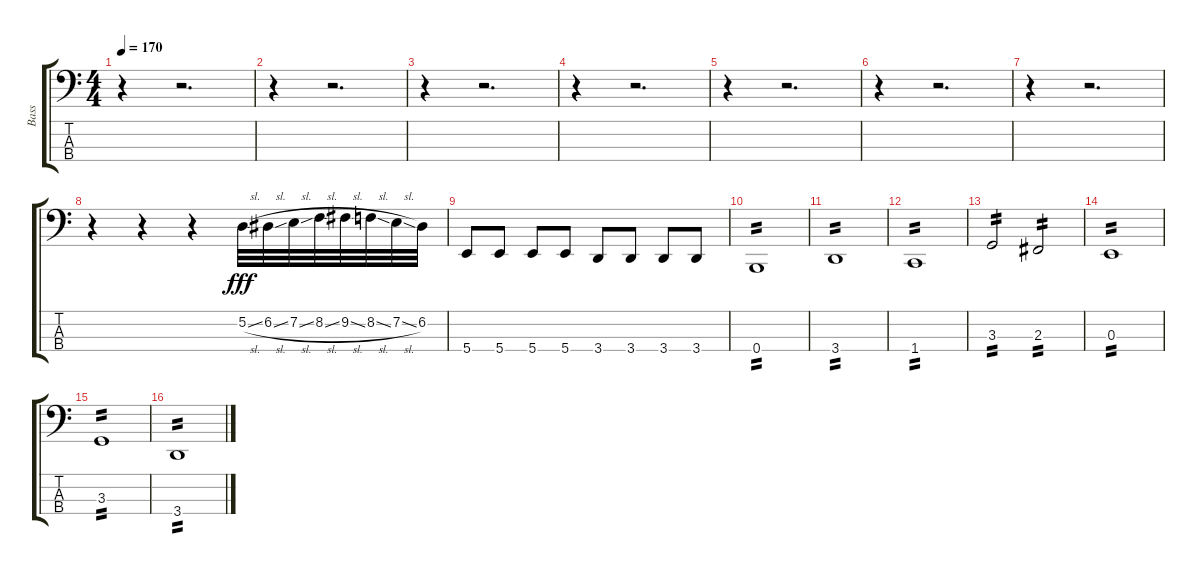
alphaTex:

\track ("Bass" "Bass") {instrument electricbassfinger}
\staff {score tabs}
\tuning (D2 A1 E1 B0) {hide}
\ts (4 4)
\tempo 170
\clef f4
\ks c
r.4{dy fff instrument electricbassfinger} r.2{d} |
r.4 r.2{d} |
r.4 r.2{d} |
r.4 r.2{d} |
r.4 r.2{d} |
r.4 r.2{d} |
r.4 r.2{d} |
r.4 r.4 r.4 5.2{sl}.32 6.2{sl}.32 7.2{sl}.32 8.2{sl}.32 9.2{sl}.32 8.2{sl}.32 7.2{sl}.32 6.2.32 |
5.4.8 5.4.8 5.4.8 5.4.8 3.4.8 3.4.8 3.4.8 3.4.8 |
0.4.1{tp 2} |
3.4.1{tp 2} |
1.4.1{tp 2} |
3.3.2{tp 2} 2.3.2{tp 2} |
0.3.1{tp 2} |
3.3.1{tp 2} |
3.4.1{tp 2}
